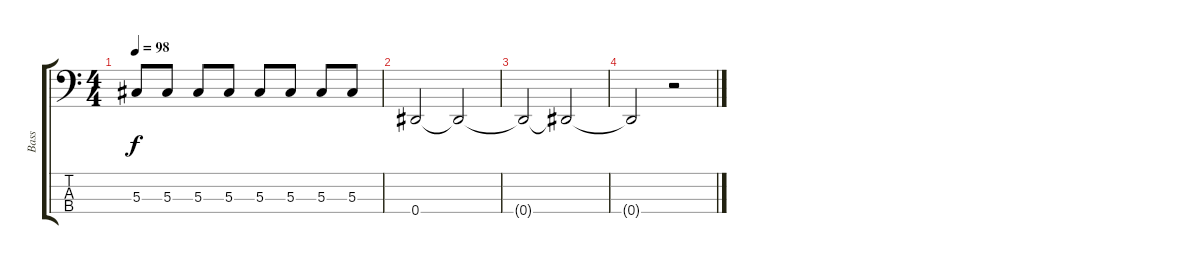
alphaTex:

\track ("Bass" "Bass") {instrument electricbassfinger}
\staff {score tabs}
\tuning (Gb2 Db2 Ab1 Eb1) {hide}
\ts (4 4)
\tempo 98
\clef f4
\ks c
5.3.8{dy f} 5.3.8 5.3.8 5.3.8 5.3.8 5.3.8 5.3.8 5.3.8 |
0.4.2 0.4{t}.2 |
0.4{t}.2 0.4{t}.2 |
0.4{t}.2 r.2
